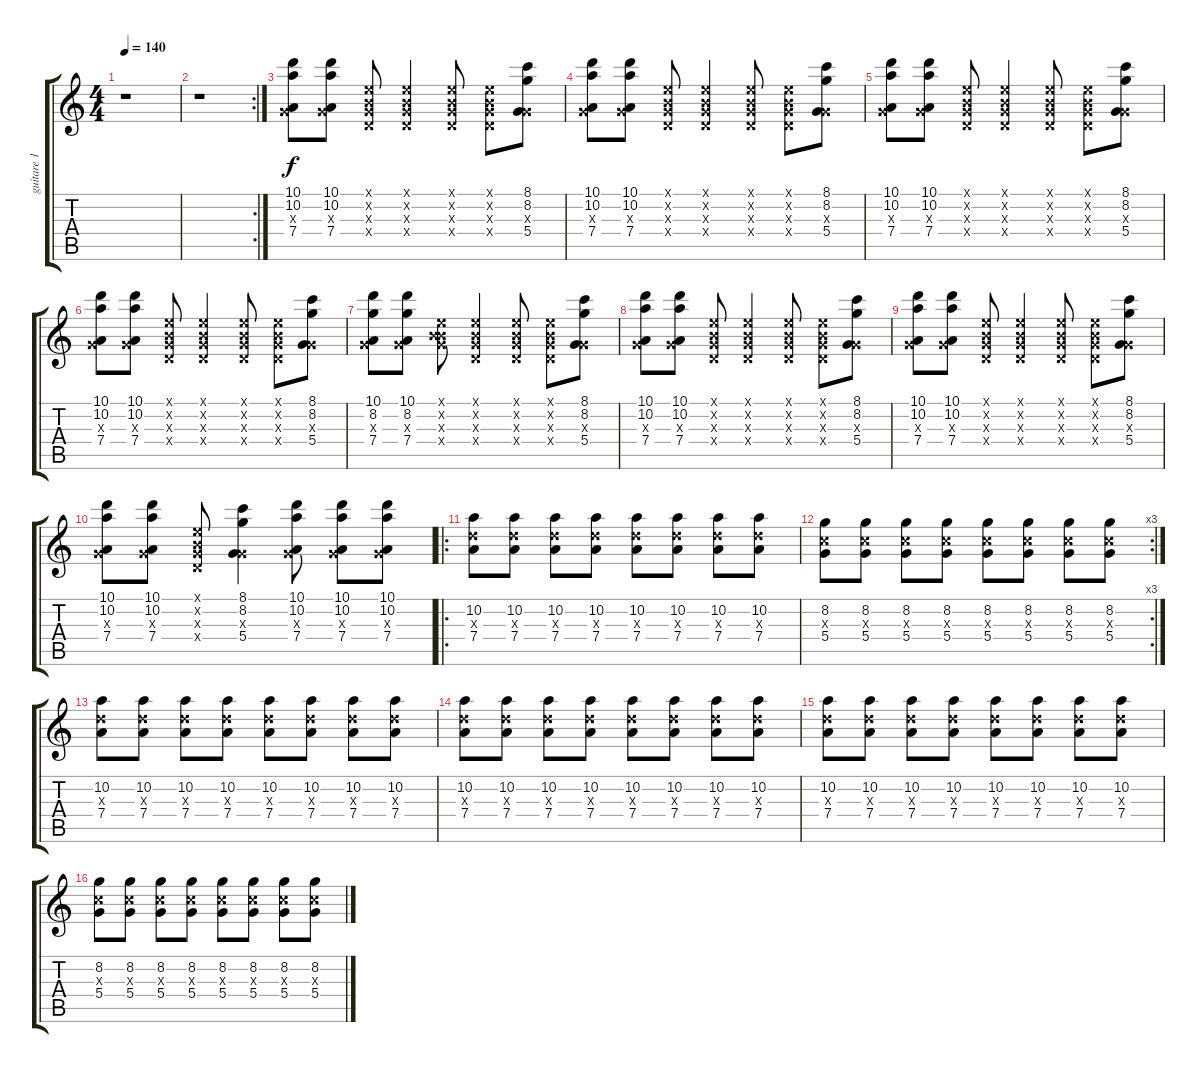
\track ("guitare 1" "guitare 1") {instrument overdrivenguitar}
\staff {score tabs}
\tuning (E4 B3 G3 D3 A2 E2) {hide}
\ts (4 4)
\tempo 140
\clef g2
\ks c
r.1{dy f} |
\rc 2
r.1 |
(10.1 10.2 0.3{x} 7.4).8{instrument overdrivenguitar} (10.1 10.2 0.3{x} 7.4).8 (0.1{x} 0.2{x} 0.3{x} 0.4{x}).8 (0.1{x} 0.2{x} 0.3{x} 0.4{x}).4 (0.1{x} 0.2{x} 0.3{x} 0.4{x}).8 (0.1{x} 0.2{x} 0.3{x} 0.4{x}).8 (8.1 8.2 0.3{x} 5.4).8 |
(10.1 10.2 0.3{x} 7.4).8 (10.1 10.2 0.3{x} 7.4).8 (0.1{x} 0.2{x} 0.3{x} 0.4{x}).8 (0.1{x} 0.2{x} 0.3{x} 0.4{x}).4 (0.1{x} 0.2{x} 0.3{x} 0.4{x}).8 (0.1{x} 0.2{x} 0.3{x} 0.4{x}).8 (8.1 8.2 0.3{x} 5.4).8 |
(10.1 10.2 0.3{x} 7.4).8 (10.1 10.2 0.3{x} 7.4).8 (0.1{x} 0.2{x} 0.3{x} 0.4{x}).8 (0.1{x} 0.2{x} 0.3{x} 0.4{x}).4 (0.1{x} 0.2{x} 0.3{x} 0.4{x}).8 (0.1{x} 0.2{x} 0.3{x} 0.4{x}).8 (8.1 8.2 0.3{x} 5.4).8 |
(10.1 10.2 0.3{x} 7.4).8 (10.1 10.2 0.3{x} 7.4).8 (0.1{x} 0.2{x} 0.3{x} 0.4{x}).8 (0.1{x} 0.2{x} 0.3{x} 0.4{x}).4 (0.1{x} 0.2{x} 0.3{x} 0.4{x}).8 (0.1{x} 0.2{x} 0.3{x} 0.4{x}).8 (8.1 8.2 0.3{x} 5.4).8 |
(10.1 8.2 0.3{x} 7.4).8{instrument electricguitarmuted} (10.1 8.2 0.3{x} 7.4).8 (0.1{x} 0.2{x} 0.3{x} 9.4{x}).8 (0.1{x} 0.2{x} 0.3{x} 0.4{x}).4 (0.1{x} 0.2{x} 0.3{x} 0.4{x}).8 (0.1{x} 0.2{x} 0.3{x} 0.4{x}).8 (8.1 8.2 0.3{x} 5.4).8 |
(10.1 10.2 0.3{x} 7.4).8 (10.1 10.2 0.3{x} 7.4).8 (0.1{x} 0.2{x} 0.3{x} 0.4{x}).8 (0.1{x} 0.2{x} 0.3{x} 0.4{x}).4 (0.1{x} 0.2{x} 0.3{x} 0.4{x}).8 (0.1{x} 0.2{x} 0.3{x} 0.4{x}).8 (8.1 8.2 0.3{x} 5.4).8 |
(10.1 10.2 0.3{x} 7.4).8 (10.1 10.2 0.3{x} 7.4).8 (0.1{x} 0.2{x} 0.3{x} 0.4{x}).8 (0.1{x} 0.2{x} 0.3{x} 0.4{x}).4 (0.1{x} 0.2{x} 0.3{x} 0.4{x}).8 (0.1{x} 0.2{x} 0.3{x} 0.4{x}).8 (8.1 8.2 0.3{x} 5.4).8 |
(10.1 10.2 0.3{x} 7.4).8 (10.1 10.2 0.3{x} 7.4).8 (0.1{x} 0.2{x} 0.3{x} 0.4{x}).8 (8.1 8.2 0.3{x} 5.4).4 (10.1 10.2 0.3{x} 7.4).8 (10.1 10.2 0.3{x} 7.4).8 (10.1 10.2 0.3{x} 7.4).8 |
\ro
(10.2 7.3{x} 7.4).8{instrument overdrivenguitar} (10.2 7.3{x} 7.4).8 (10.2 7.3{x} 7.4).8 (10.2 7.3{x} 7.4).8 (10.2 7.3{x} 7.4).8 (10.2 7.3{x} 7.4).8 (10.2 7.3{x} 7.4).8 (10.2 7.3{x} 7.4).8 |
\rc 3
(8.2 5.3{x} 5.4).8 (8.2 5.3{x} 5.4).8 (8.2 5.3{x} 5.4).8 (8.2 5.3{x} 5.4).8 (8.2 5.3{x} 5.4).8 (8.2 5.3{x} 5.4).8 (8.2 5.3{x} 5.4).8 (8.2 5.3{x} 5.4).8 |
(10.2 7.3{x} 7.4).8 (10.2 7.3{x} 7.4).8 (10.2 7.3{x} 7.4).8 (10.2 7.3{x} 7.4).8 (10.2 7.3{x} 7.4).8 (10.2 7.3{x} 7.4).8 (10.2 7.3{x} 7.4).8 (10.2 7.3{x} 7.4).8 |
(10.2 7.3{x} 7.4).8 (10.2 7.3{x} 7.4).8 (10.2 7.3{x} 7.4).8 (10.2 7.3{x} 7.4).8 (10.2 7.3{x} 7.4).8 (10.2 7.3{x} 7.4).8 (10.2 7.3{x} 7.4).8 (10.2 7.3{x} 7.4).8 |
(10.2 7.3{x} 7.4).8 (10.2 7.3{x} 7.4).8 (10.2 7.3{x} 7.4).8 (10.2 7.3{x} 7.4).8 (10.2 7.3{x} 7.4).8 (10.2 7.3{x} 7.4).8 (10.2 7.3{x} 7.4).8 (10.2 7.3{x} 7.4).8 |
(8.2 5.3{x} 5.4).8 (8.2 5.3{x} 5.4).8 (8.2 5.3{x} 5.4).8 (8.2 5.3{x} 5.4).8 (8.2 5.3{x} 5.4).8 (8.2 5.3{x} 5.4).8 (8.2 5.3{x} 5.4).8 (8.2 5.3{x} 5.4).8
